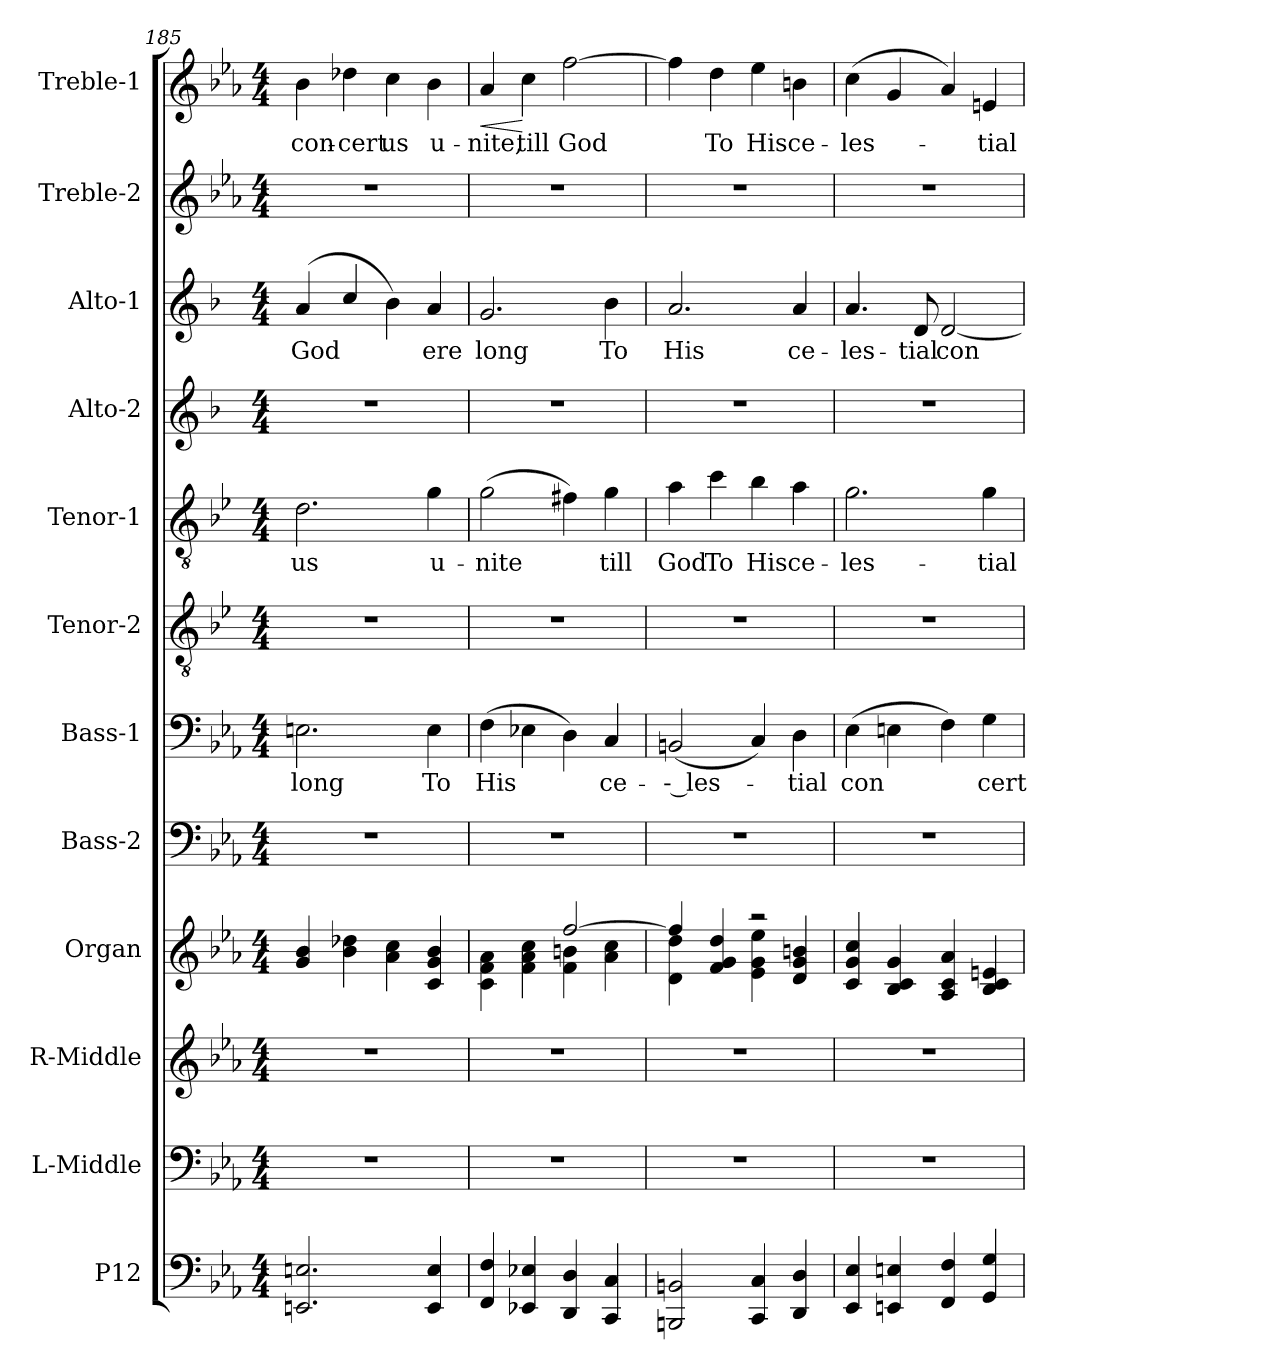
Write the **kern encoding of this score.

**kern	**kern	**kern	**kern	**kern	**kern	**text	**kern	**kern	**text	**kern	**kern	**text	**kern	**kern	**text	**dynam
*part12	*part11	*part10	*part9	*part8	*part7	*part7	*part6	*part5	*part5	*part4	*part3	*part3	*part2	*part1	*part1	*part1
*staff12	*staff11	*staff10	*staff9	*staff8	*staff7	*staff7	*staff6	*staff5	*staff5	*staff4	*staff3	*staff3	*staff2	*staff1	*staff1	*staff1
*I"P12	*I"L-Middle	*I"R-Middle	*I"Organ	*I"Bass-2	*I"Bass-1	*	*I"Tenor-2	*I"Tenor-1	*	*I"Alto-2	*I"Alto-1	*	*I"Treble-2	*I"Treble-1	*	*
*	*I'L-M	*	*I'Organ	*I'B2:	*I'B1:	*	*I'T2:	*I'T1:	*	*I'A2:	*I'A1:	*	*	*	*	*
!!LO:PB:g=z
*clefF4	*clefF4	*clefG2	*clefG2	*clefF4	*clefF4	*	*clefGv2	*clefGv2	*	*clefG2	*clefG2	*	*clefG2	*clefG2	*	*
*	*	*	*	*	*	*	*ITrd4c7	*ITrd4c7	*	*ITrd1c2	*ITrd1c2	*	*ITrd-7c-12	*ITrd-7c-12	*	*
*k[b-e-a-]	*k[b-e-a-]	*k[b-e-a-]	*k[b-e-a-]	*k[b-e-a-]	*k[b-e-a-]	*	*k[b-e-a-]	*k[b-e-a-]	*	*k[b-e-a-]	*k[b-e-a-]	*	*k[b-e-a-]	*k[b-e-a-]	*	*
*E-:	*E-:	*E-:	*E-:	*E-:	*E-:	*	*E-:	*E-:	*	*E-:	*E-:	*	*E-:	*E-:	*	*
*M4/4	*M4/4	*M4/4	*M4/4	*M4/4	*M4/4	*	*M4/4	*M4/4	*	*M4/4	*M4/4	*	*M4/4	*M4/4	*	*
=185	=185	=185	=185	=185	=185	=185	=185	=185	=185	=185	=185	=185	=185	=185	=185	=185
!	!	!	!	!	!	!LO:LY:b:color=#000000	!	!	!	!	!	!	!	!	!	!
!	!	!	!	!	!	!	!	!	!LO:LY:b:color=#000000	!	!	!	!	!	!	!
!	!	!	!	!	!	!	!	!	!	!	!	!LO:LY:b:color=#000000	!	!	!	!
!	!	!	!	!	!	!	!	!	!	!	!	!	!	!	!LO:LY:b:color=#000000	!
2.EEni/ 2.Eni	1r	1r	4gi/ 4b-i	1r	2.Eni\	long	1r	2.Gi\	us	1r	(4gi/	God	1r	4bb-i\	con-	.
!	!	!	!	!	!	!	!	!	!	!	!	!	!	!	!LO:LY:b:color=#000000	!
.	.	.	4b-i\ 4dd-Xi	.	.	.	.	.	.	.	4b-i/	.	.	4ddd-Xi\	-cert	.
!	!	!	!	!	!	!	!	!	!	!	!	!	!	!	!LO:LY:b:color=#000000	!
.	.	.	4a-i\ 4cci	.	.	.	.	.	.	.	4a-i\)	.	.	4ccci\	us	.
!	!	!	!	!	!	!LO:LY:b:color=#000000	!	!	!	!	!	!	!	!	!	!
!	!	!	!	!	!	!	!	!	!LO:LY:b:color=#000000	!	!	!	!	!	!	!
!	!	!	!	!	!	!	!	!	!	!	!	!LO:LY:b:color=#000000	!	!	!	!
!	!	!	!	!	!	!	!	!	!	!	!	!	!	!	!LO:LY:b:color=#000000	!
4EEi/ 4Ei	.	.	4ci/ 4gi 4b-i	.	4Ei\	To	.	4ci\	u-	.	4gi/	ere	.	4bb-i\	u-	.
=186	=186	=186	=186	=186	=186	=186	=186	=186	=186	=186	=186	=186	=186	=186	=186	=186
*	*	*	*^	*	*	*	*	*	*	*	*	*	*	*	*	*
!	!	!	!	!	!	!	!LO:LY:b:color=#000000	!	!	!	!	!	!	!	!	!	!
!	!	!	!	!	!	!	!	!	!	!LO:LY:b:color=#000000	!	!	!	!	!	!	!
!	!	!	!	!	!	!	!	!	!	!	!	!	!LO:LY:b:color=#000000	!	!	!	!
!	!	!	!	!	!	!	!	!	!	!	!	!	!	!	!	!LO:LY:b:color=#000000	!LO:HP:b
4FFi/ 4Fi	1r	1r	2ryy	4ci\ 4fi 4a-i	1r	(4Fi\	His	1r	(2ci\	-nite	1r	2.fi/	long	1r	4aa-i/	-nite,	<
!	!	!	!	!	!	!	!	!	!	!	!	!	!	!	!	!LO:LY:b:color=#000000	!
4EE-Xi/ 4E-Xi	.	.	.	4fi\ 4a-i 4cci	.	4E-Xi\	.	.	.	.	.	.	.	.	4ccci\	till	[
!	!	!	!	!	!	!	!	!	!	!	!	!	!	!	!	!LO:LY:b:color=#000000	!
4DDi/ 4Di	.	.	[2ffi/	4fi\ 4bni	.	4Di\)	.	.	4Bni\)	.	.	.	.	.	[2fffi\	God	.
!	!	!	!	!	!	!	!LO:LY:b:color=#000000	!	!	!	!	!	!	!	!	!	!
!	!	!	!	!	!	!	!	!	!	!LO:LY:b:color=#000000	!	!	!	!	!	!	!
!	!	!	!	!	!	!	!	!	!	!	!	!	!LO:LY:b:color=#000000	!	!	!	!
4CCi/ 4Ci	.	.	.	4a-i\ 4cci	.	4Ci/	ce-	.	4ci\	till	.	4a-i\	To	.	.	.	.
=187	=187	=187	=187	=187	=187	=187	=187	=187	=187	=187	=187	=187	=187	=187	=187	=187	=187
!	!	!	!	!	!	!	!LO:LY:b:color=#000000	!	!	!	!	!	!	!	!	!	!
!	!	!	!	!	!	!	!	!	!	!LO:LY:b:color=#000000	!	!	!	!	!	!	!
!	!	!	!	!	!	!	!	!	!	!	!	!	!LO:LY:b:color=#000000	!	!	!	!
2BBBni/ 2BBni	1r	1r	4ffi/]	4di\ 4ddi	1r	(2BBni/	-- les-	1r	4di\	God	1r	2.gi/	His	1r	4fffi\]	.	.
!	!	!	!	!	!	!	!	!	!	!LO:LY:b:color=#000000	!	!	!	!	!	!	!
!	!	!	!	!	!	!	!	!	!	!	!	!	!	!	!	!LO:LY:b:color=#000000	!
.	.	.	4ryy	4fi/ 4gi 4ddi	.	.	.	.	4fi\	To	.	.	.	.	4dddi\	To	.
!	!	!	!	!	!	!	!	!	!	!LO:LY:b:color=#000000	!	!	!	!	!	!	!
!	!	!	!	!	!	!	!	!	!	!	!	!	!	!	!	!LO:LY:b:color=#000000	!
4CCi/ 4Ci	.	.	2r	4e-i\ 4gi 4ee-i	.	4Ci/)	.	.	4e-i\	His	.	.	.	.	4eee-i\	His	.
!	!	!	!	!	!	!	!LO:LY:b:color=#000000	!	!	!	!	!	!	!	!	!	!
!	!	!	!	!	!	!	!	!	!	!LO:LY:b:color=#000000	!	!	!	!	!	!	!
!	!	!	!	!	!	!	!	!	!	!	!	!	!LO:LY:b:color=#000000	!	!	!	!
!	!	!	!	!	!	!	!	!	!	!	!	!	!	!	!	!LO:LY:b:color=#000000	!
4DDi/ 4Di	.	.	.	4di/ 4gi 4bni	.	4Di\	-tial	.	4di\	ce-	.	4gi/	ce-	.	4bbni\	ce-	.
*	*	*	*v	*v	*	*	*	*	*	*	*	*	*	*	*	*	*
=188	=188	=188	=188	=188	=188	=188	=188	=188	=188	=188	=188	=188	=188	=188	=188	=188
*	*	*	*^	*	*	*	*	*	*	*	*	*	*	*	*	*
!	!	!	!	!	!	!	!LO:LY:b:color=#000000	!	!	!	!	!	!	!	!	!	!
*	*	*	*v	*v	*	*	*	*	*	*	*	*	*	*	*	*	*
*	*	*	*^	*	*	*	*	*	*	*	*	*	*	*	*	*
!	!	!	!	!	!	!	!	!	!	!LO:LY:b:color=#000000	!	!	!	!	!	!	!
*	*	*	*v	*v	*	*	*	*	*	*	*	*	*	*	*	*	*
*	*	*	*^	*	*	*	*	*	*	*	*	*	*	*	*	*
!	!	!	!	!	!	!	!	!	!	!	!	!	!LO:LY:b:color=#000000	!	!	!	!
*	*	*	*v	*v	*	*	*	*	*	*	*	*	*	*	*	*	*
*	*	*	*^	*	*	*	*	*	*	*	*	*	*	*	*	*
!	!	!	!	!	!	!	!	!	!	!	!	!	!	!	!	!LO:LY:b:color=#000000	!
*	*	*	*v	*v	*	*	*	*	*	*	*	*	*	*	*	*	*
4EE-i/ 4E-i	1r	1r	4ci/ 4gi 4cci	1r	(4E-i\	con-	1r	2.ci\	-les-	1r	4.gi/	-les-	1r	(4ccci\	-les-	.
4EEni/ 4Eni	.	.	4B-i/ 4ci 4gi	.	4Eni\	.	.	.	.	.	.	.	.	4ggi/	.	.
!	!	!	!	!	!	!	!	!	!	!	!	!LO:LY:b:color=#000000	!	!	!	!
.	.	.	.	.	.	.	.	.	.	.	8ci/	-tial	.	.	.	.
!	!	!	!	!	!	!LO:LY:b:color=#000000	!	!	!	!	!	!	!	!	!	!
!	!	!	!	!	!	!	!	!	!	!	!	!LO:LY:b:color=#000000	!	!	!	!
4FFi/ 4Fi	.	.	4A-i/ 4ci 4a-i	.	4Fi\)	--	.	.	.	.	[2ci/	con-	.	4aa-i/)	.	.
!	!	!	!	!	!	!LO:LY:b:color=#000000	!	!	!	!	!	!	!	!	!	!
!	!	!	!	!	!	!	!	!	!LO:LY:b:color=#000000	!	!	!	!	!	!	!
!	!	!	!	!	!	!	!	!	!	!	!	!	!	!	!LO:LY:b:color=#000000	!
4GGi/ 4Gi	.	.	4B-i/ 4ci 4eni	.	4Gi\	cert	.	4ci\	-tial	.	.	.	.	4eeni/	-tial	.
=	=	=	=	=	=	=	=	=	=	=	=	=	=	=	=	=
*-	*-	*-	*-	*-	*-	*-	*-	*-	*-	*-	*-	*-	*-	*-	*-	*-
